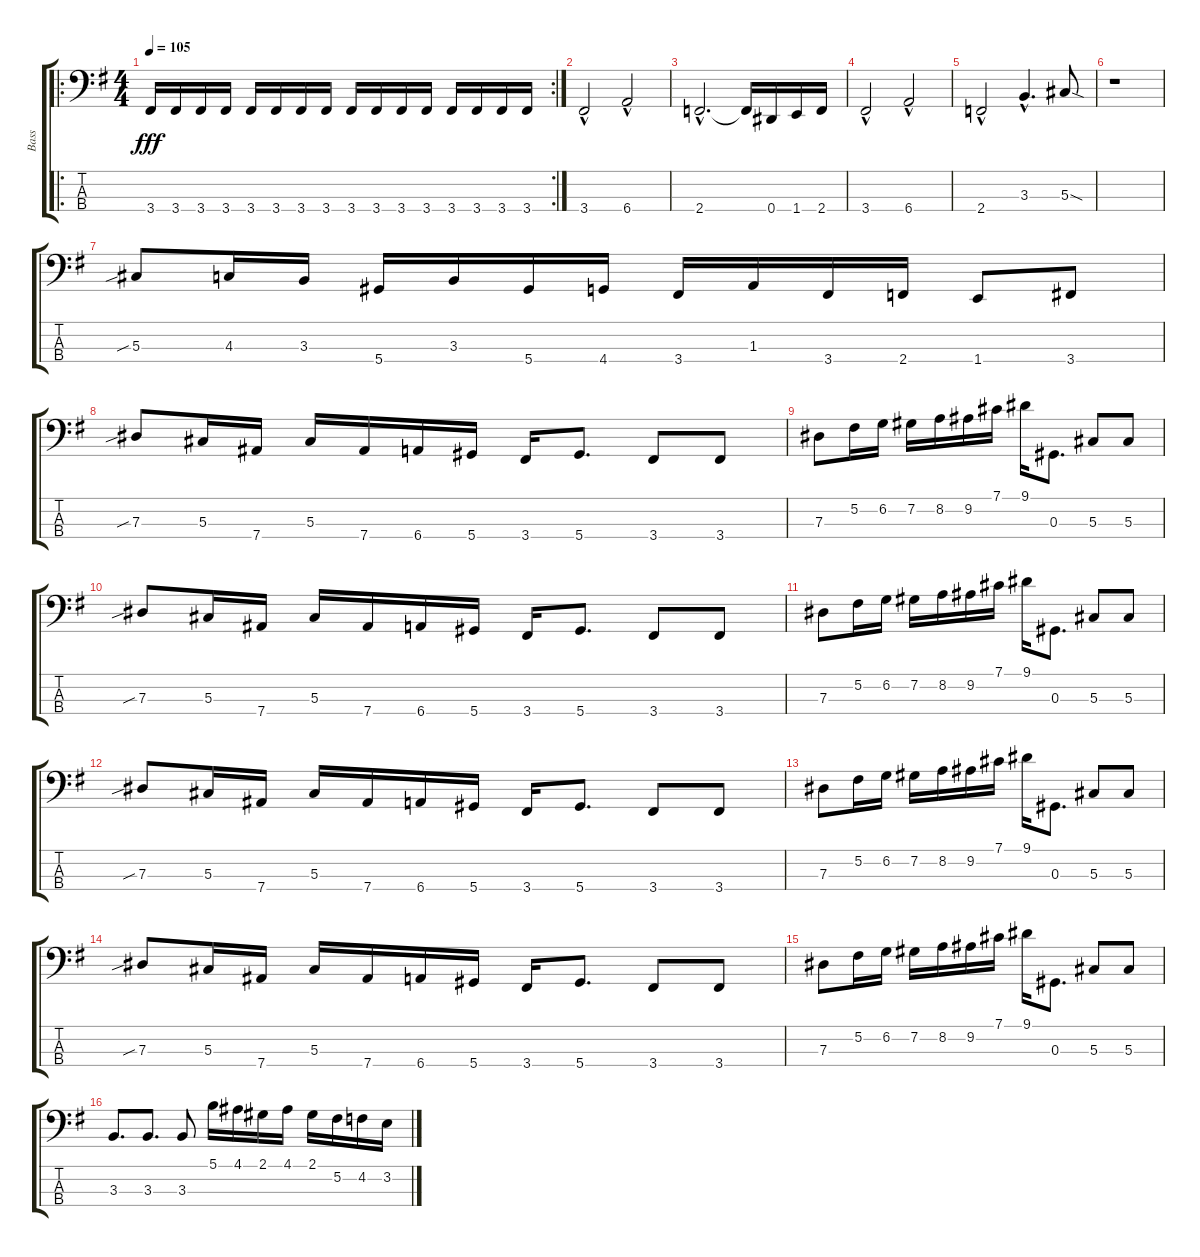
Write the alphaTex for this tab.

\track ("Bass" "Bass") {instrument electricbassfinger}
\staff {score tabs}
\tuning (Gb2 Db2 Ab1 Eb1) {hide}
\ro
\rc 2
\ts (4 4)
\tempo 105
\clef f4
\ks g
3.4.16{dy fff} 3.4.16 3.4.16 3.4.16 3.4.16 3.4.16 3.4.16 3.4.16 3.4.16 3.4.16 3.4.16 3.4.16 3.4.16 3.4.16 3.4.16 3.4.16 |
3.4{hac}.2 6.4{hac}.2 |
2.4{hac}.2{d} 2.4{t}.16 0.4.16 1.4.16 2.4.16 |
3.4{hac}.2 6.4{hac}.2 |
2.4{hac}.2 3.3{hac}.4{d} 5.3{sod}.8 |
r.1 |
5.3{sib}.8 4.3.16 3.3.16 5.4.16 3.3.16 5.4.16 4.4.16 3.4.16 1.3.16 3.4.16 2.4.16 1.4.8 3.4.8 |
7.3{sib}.8 5.3.16 7.4.16 5.3.16 7.4.16 6.4.16 5.4.16 3.4.16 5.4.8{d} 3.4.8 3.4.8 |
7.3.8 5.2.16 6.2.16 7.2.16 8.2.16 9.2.16 7.1.16 9.1.16 0.3.8{d} 5.3.8 5.3.8 |
7.3{sib}.8 5.3.16 7.4.16 5.3.16 7.4.16 6.4.16 5.4.16 3.4.16 5.4.8{d} 3.4.8 3.4.8 |
7.3.8 5.2.16 6.2.16 7.2.16 8.2.16 9.2.16 7.1.16 9.1.16 0.3.8{d} 5.3.8 5.3.8 |
7.3{sib}.8 5.3.16 7.4.16 5.3.16 7.4.16 6.4.16 5.4.16 3.4.16 5.4.8{d} 3.4.8 3.4.8 |
7.3.8 5.2.16 6.2.16 7.2.16 8.2.16 9.2.16 7.1.16 9.1.16 0.3.8{d} 5.3.8 5.3.8 |
7.3{sib}.8 5.3.16 7.4.16 5.3.16 7.4.16 6.4.16 5.4.16 3.4.16 5.4.8{d} 3.4.8 3.4.8 |
7.3.8 5.2.16 6.2.16 7.2.16 8.2.16 9.2.16 7.1.16 9.1.16 0.3.8{d} 5.3.8 5.3.8 |
3.3.8{d} 3.3.8{d} 3.3.8 5.1.16 4.1.16 2.1.16 4.1.16 2.1.16 5.2.16 4.2.16 3.2.16
